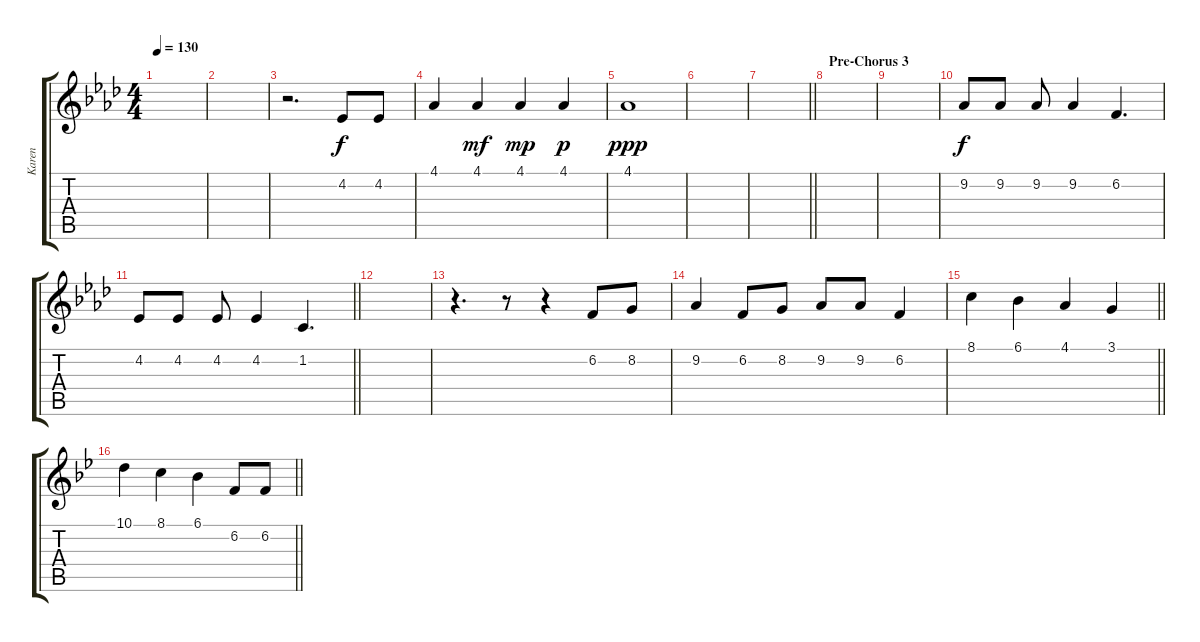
\track ("Karen" "Karen") {instrument oboe}
\staff {score tabs}
\tuning (E4 B3 G3 D3 A2 E2) {hide}
\ts (4 4)
\tempo 130
\clef g2
\ks ab
|
|
r.2{d} 4.2.8 4.2.8 |
4.1.4 4.1.4{dy mf} 4.1.4{dy mp} 4.1.4{dy p} |
4.1.1{dy ppp} |
|
\barLineRight lightlight
|
\section ("" "Pre-Chorus 3")
|
|
9.2.8{dy f} 9.2.8 9.2.8 9.2.4 6.2.4{d} |
\barLineRight lightlight
4.2.8 4.2.8 4.2.8 4.2.4 1.2.4{d} |
|
r.4{d} r.8 r.4 6.2.8 8.2.8 |
9.2.4 6.2.8 8.2.8 9.2.8 9.2.8 6.2.4 |
\barLineRight lightlight
8.1.4 6.1.4 4.1.4 3.1.4 |
\barLineRight lightlight
\ks bb
10.1.4 8.1.4 6.1.4 6.2.8 6.2.8
